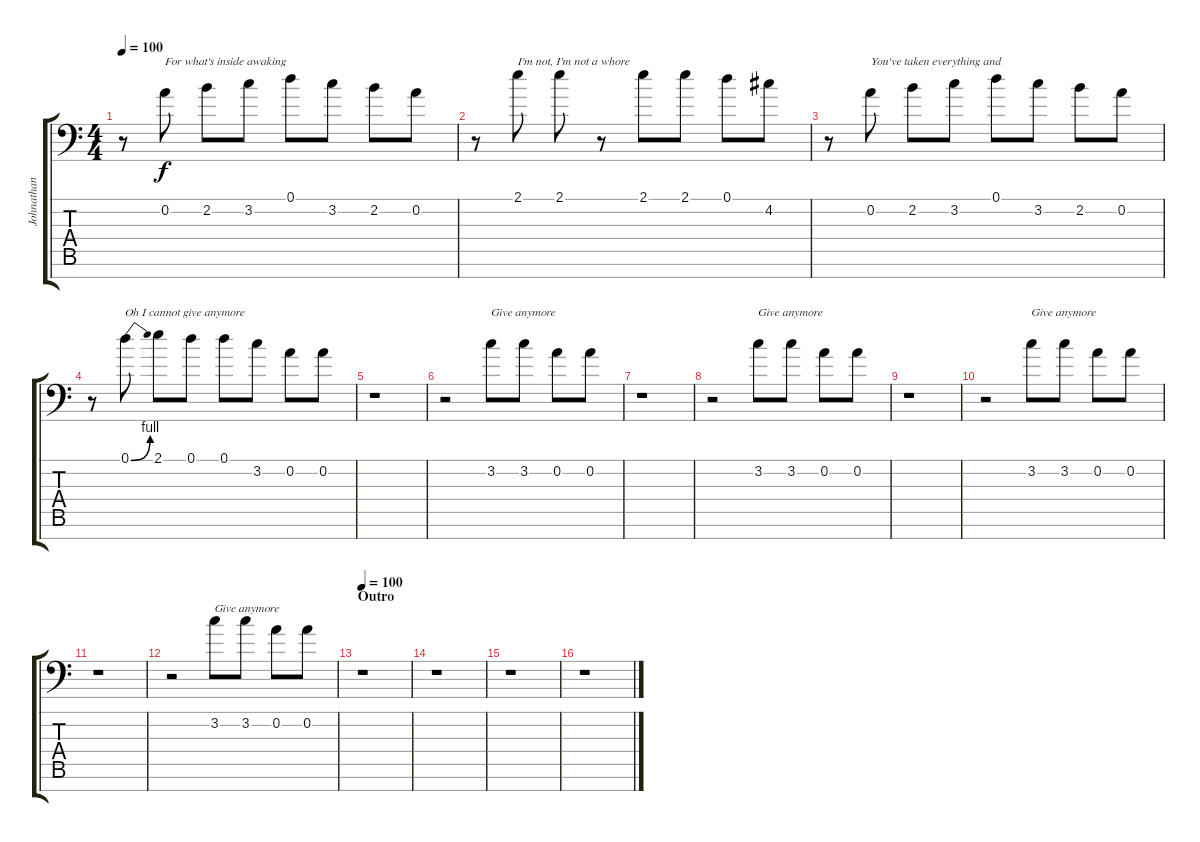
\track ("Johnathan Davis - Vocals" "Johnathan ") {instrument electricguitarmuted}
\staff {score tabs}
\tuning (D4 A3 F3 C3 G2 D2 A1) {hide}
\ts (4 4)
\tempo 100
\clef f4
\ks c
r.8{dy f} 0.2.8{txt "For what's inside awaking "} 2.2.8 3.2.8 0.1.8 3.2.8 2.2.8 0.2.8 |
r.8 2.1.8{txt "I'm not, I'm not a whore"} 2.1.8 r.8 2.1.8 2.1.8 0.1.8 4.2.8 |
r.8 0.2.8{txt "You've taken everything and"} 2.2.8 3.2.8 0.1.8 3.2.8 2.2.8 0.2.8 |
r.8 0.1{be (bend 0 0 60 4)}.8{txt "Oh I cannot give anymore "} 2.1.8 0.1.8 0.1.8 3.2.8 0.2.8 0.2.8 |
r.1 |
r.2 3.2.8{txt "Give anymore "} 3.2.8 0.2.8 0.2.8 |
r.1 |
r.2 3.2.8{txt "Give anymore "} 3.2.8 0.2.8 0.2.8 |
r.1 |
r.2 3.2.8{txt "Give anymore "} 3.2.8 0.2.8 0.2.8 |
r.1 |
r.2 3.2.8{txt "Give anymore "} 3.2.8 0.2.8 0.2.8 |
\section ("" "Outro")
\tempo 100
r.1 |
r.1 |
r.1 |
r.1
